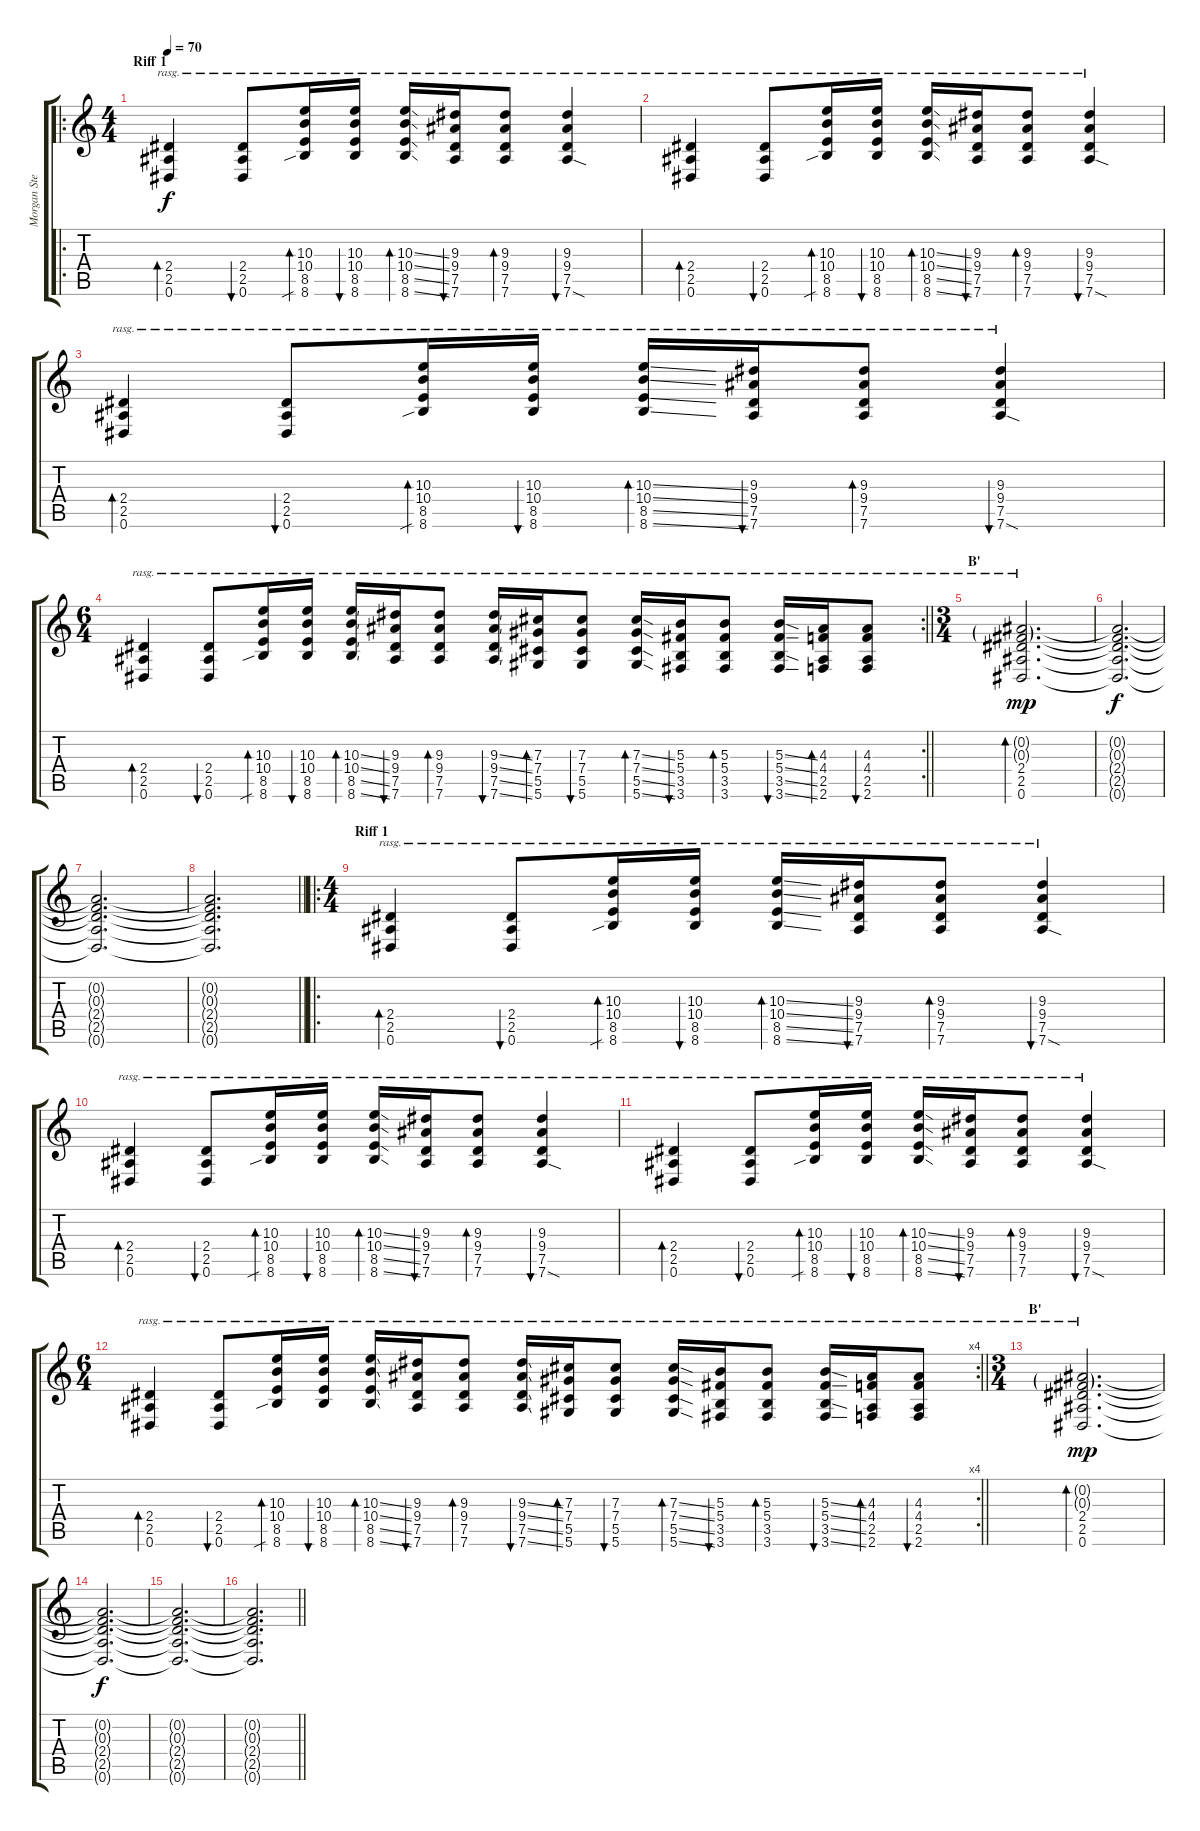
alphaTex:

\track ("Morgan Steinmeyer Håkansson" "Morgan Ste") {instrument distortionguitar}
\staff {score tabs}
\tuning (Eb4 Bb3 Gb3 Db3 Ab2 Eb2) {hide}
\ro
\ts (4 4)
\section ("" "Riff 1")
\tempo 70
\clef g2
\ks c
(2.4 2.5 0.6).4{bd 30 rasg ii dy f instrument distortionguitar} (2.4 2.5 0.6).8{bu 30 rasg ii} (10.3 10.4 8.5 8.6{sib}).16{bd 30 rasg ii} (10.3 10.4 8.5 8.6).16{bu 30 rasg ii} (10.3{ss} 10.4{ss} 8.5{ss} 8.6{ss}).16{bd 30 rasg ii} (9.3 9.4 7.5 7.6).16{bu 30 rasg ii} (9.3 9.4 7.5 7.6).8{bd 30 rasg ii} (9.3 9.4 7.5 7.6{sod}).4{bu 30 rasg ii} |
(2.4 2.5 0.6).4{bd 30 rasg ii} (2.4 2.5 0.6).8{bu 30 rasg ii} (10.3 10.4 8.5 8.6{sib}).16{bd 30 rasg ii} (10.3 10.4 8.5 8.6).16{bu 30 rasg ii} (10.3{ss} 10.4{ss} 8.5{ss} 8.6{ss}).16{bd 30 rasg ii} (9.3 9.4 7.5 7.6).16{bu 30 rasg ii} (9.3 9.4 7.5 7.6).8{bd 30 rasg ii} (9.3 9.4 7.5 7.6{sod}).4{bu 30 rasg ii} |
(2.4 2.5 0.6).4{bd 30 rasg ii} (2.4 2.5 0.6).8{bu 30 rasg ii} (10.3 10.4 8.5 8.6{sib}).16{bd 30 rasg ii} (10.3 10.4 8.5 8.6).16{bu 30 rasg ii} (10.3{ss} 10.4{ss} 8.5{ss} 8.6{ss}).16{bd 30 rasg ii} (9.3 9.4 7.5 7.6).16{bu 30 rasg ii} (9.3 9.4 7.5 7.6).8{bd 30 rasg ii} (9.3 9.4 7.5 7.6{sod}).4{bu 30 rasg ii} |
\rc 2
\ts (6 4)
\barLineRight lightlight
(2.4 2.5 0.6).4{bd 30 rasg ii} (2.4 2.5 0.6).8{bu 30 rasg ii} (10.3 10.4 8.5 8.6{sib}).16{bd 30 rasg ii} (10.3 10.4 8.5 8.6).16{bu 30 rasg ii} (10.3{ss} 10.4{ss} 8.5{ss} 8.6{ss}).16{bd 30 rasg ii} (9.3 9.4 7.5 7.6).16{bu 30 rasg ii} (9.3 9.4 7.5 7.6).8{bd 30 rasg ii} (9.3{ss} 9.4{ss} 7.5{ss} 7.6{ss}).16{bu 30 rasg ii} (7.3 7.4 5.5 5.6).16{bd 30 rasg ii} (7.3 7.4 5.5 5.6).8{bu 30 rasg ii} (7.3{ss} 7.4{ss} 5.5{ss} 5.6{ss}).16{bd 30 rasg ii} (5.3 5.4 3.5 3.6).16{bu 30 rasg ii} (5.3 5.4 3.5 3.6).8{bd 30 rasg ii} (5.3{ss} 5.4{ss} 3.5{ss} 3.6{ss}).16{bu 30 rasg ii} (4.3 4.4 2.5 2.6).16{bd 30 rasg ii} (4.3 4.4 2.5 2.6).8{bu 30 rasg ii} |
\ts (3 4)
\section ("" "B'")
(0.2{g} 0.3{g} 2.4 2.5 0.6).2{d bd 30 rasg ii dy mp} |
(0.2{t} 0.3{t} 2.4{t} 2.5{t} 0.6{t}).2{d dy f} |
(0.2{t} 0.3{t} 2.4{t} 2.5{t} 0.6{t}).2{d} |
\barLineRight lightlight
(0.2{t} 0.3{t} 2.4{t} 2.5{t} 0.6{t}).2{d} |
\ro
\ts (4 4)
\section ("" "Riff 1")
(2.4 2.5 0.6).4{bd 30 rasg ii} (2.4 2.5 0.6).8{bu 30 rasg ii} (10.3 10.4 8.5 8.6{sib}).16{bd 30 rasg ii} (10.3 10.4 8.5 8.6).16{bu 30 rasg ii} (10.3{ss} 10.4{ss} 8.5{ss} 8.6{ss}).16{bd 30 rasg ii} (9.3 9.4 7.5 7.6).16{bu 30 rasg ii} (9.3 9.4 7.5 7.6).8{bd 30 rasg ii} (9.3 9.4 7.5 7.6{sod}).4{bu 30 rasg ii} |
(2.4 2.5 0.6).4{bd 30 rasg ii} (2.4 2.5 0.6).8{bu 30 rasg ii} (10.3 10.4 8.5 8.6{sib}).16{bd 30 rasg ii} (10.3 10.4 8.5 8.6).16{bu 30 rasg ii} (10.3{ss} 10.4{ss} 8.5{ss} 8.6{ss}).16{bd 30 rasg ii} (9.3 9.4 7.5 7.6).16{bu 30 rasg ii} (9.3 9.4 7.5 7.6).8{bd 30 rasg ii} (9.3 9.4 7.5 7.6{sod}).4{bu 30 rasg ii} |
(2.4 2.5 0.6).4{bd 30 rasg ii} (2.4 2.5 0.6).8{bu 30 rasg ii} (10.3 10.4 8.5 8.6{sib}).16{bd 30 rasg ii} (10.3 10.4 8.5 8.6).16{bu 30 rasg ii} (10.3{ss} 10.4{ss} 8.5{ss} 8.6{ss}).16{bd 30 rasg ii} (9.3 9.4 7.5 7.6).16{bu 30 rasg ii} (9.3 9.4 7.5 7.6).8{bd 30 rasg ii} (9.3 9.4 7.5 7.6{sod}).4{bu 30 rasg ii} |
\rc 4
\ts (6 4)
\barLineRight lightlight
(2.4 2.5 0.6).4{bd 30 rasg ii} (2.4 2.5 0.6).8{bu 30 rasg ii} (10.3 10.4 8.5 8.6{sib}).16{bd 30 rasg ii} (10.3 10.4 8.5 8.6).16{bu 30 rasg ii} (10.3{ss} 10.4{ss} 8.5{ss} 8.6{ss}).16{bd 30 rasg ii} (9.3 9.4 7.5 7.6).16{bu 30 rasg ii} (9.3 9.4 7.5 7.6).8{bd 30 rasg ii} (9.3{ss} 9.4{ss} 7.5{ss} 7.6{ss}).16{bu 30 rasg ii} (7.3 7.4 5.5 5.6).16{bd 30 rasg ii} (7.3 7.4 5.5 5.6).8{bu 30 rasg ii} (7.3{ss} 7.4{ss} 5.5{ss} 5.6{ss}).16{bd 30 rasg ii} (5.3 5.4 3.5 3.6).16{bu 30 rasg ii} (5.3 5.4 3.5 3.6).8{bd 30 rasg ii} (5.3{ss} 5.4{ss} 3.5{ss} 3.6{ss}).16{bu 30 rasg ii} (4.3 4.4 2.5 2.6).16{bd 30 rasg ii} (4.3 4.4 2.5 2.6).8{bu 30 rasg ii} |
\ts (3 4)
\section ("" "B'")
(0.2{g} 0.3{g} 2.4 2.5 0.6).2{d bd 30 rasg ii dy mp} |
(0.2{t} 0.3{t} 2.4{t} 2.5{t} 0.6{t}).2{d dy f} |
(0.2{t} 0.3{t} 2.4{t} 2.5{t} 0.6{t}).2{d} |
\barLineRight lightlight
(0.2{t} 0.3{t} 2.4{t} 2.5{t} 0.6{t}).2{d}
